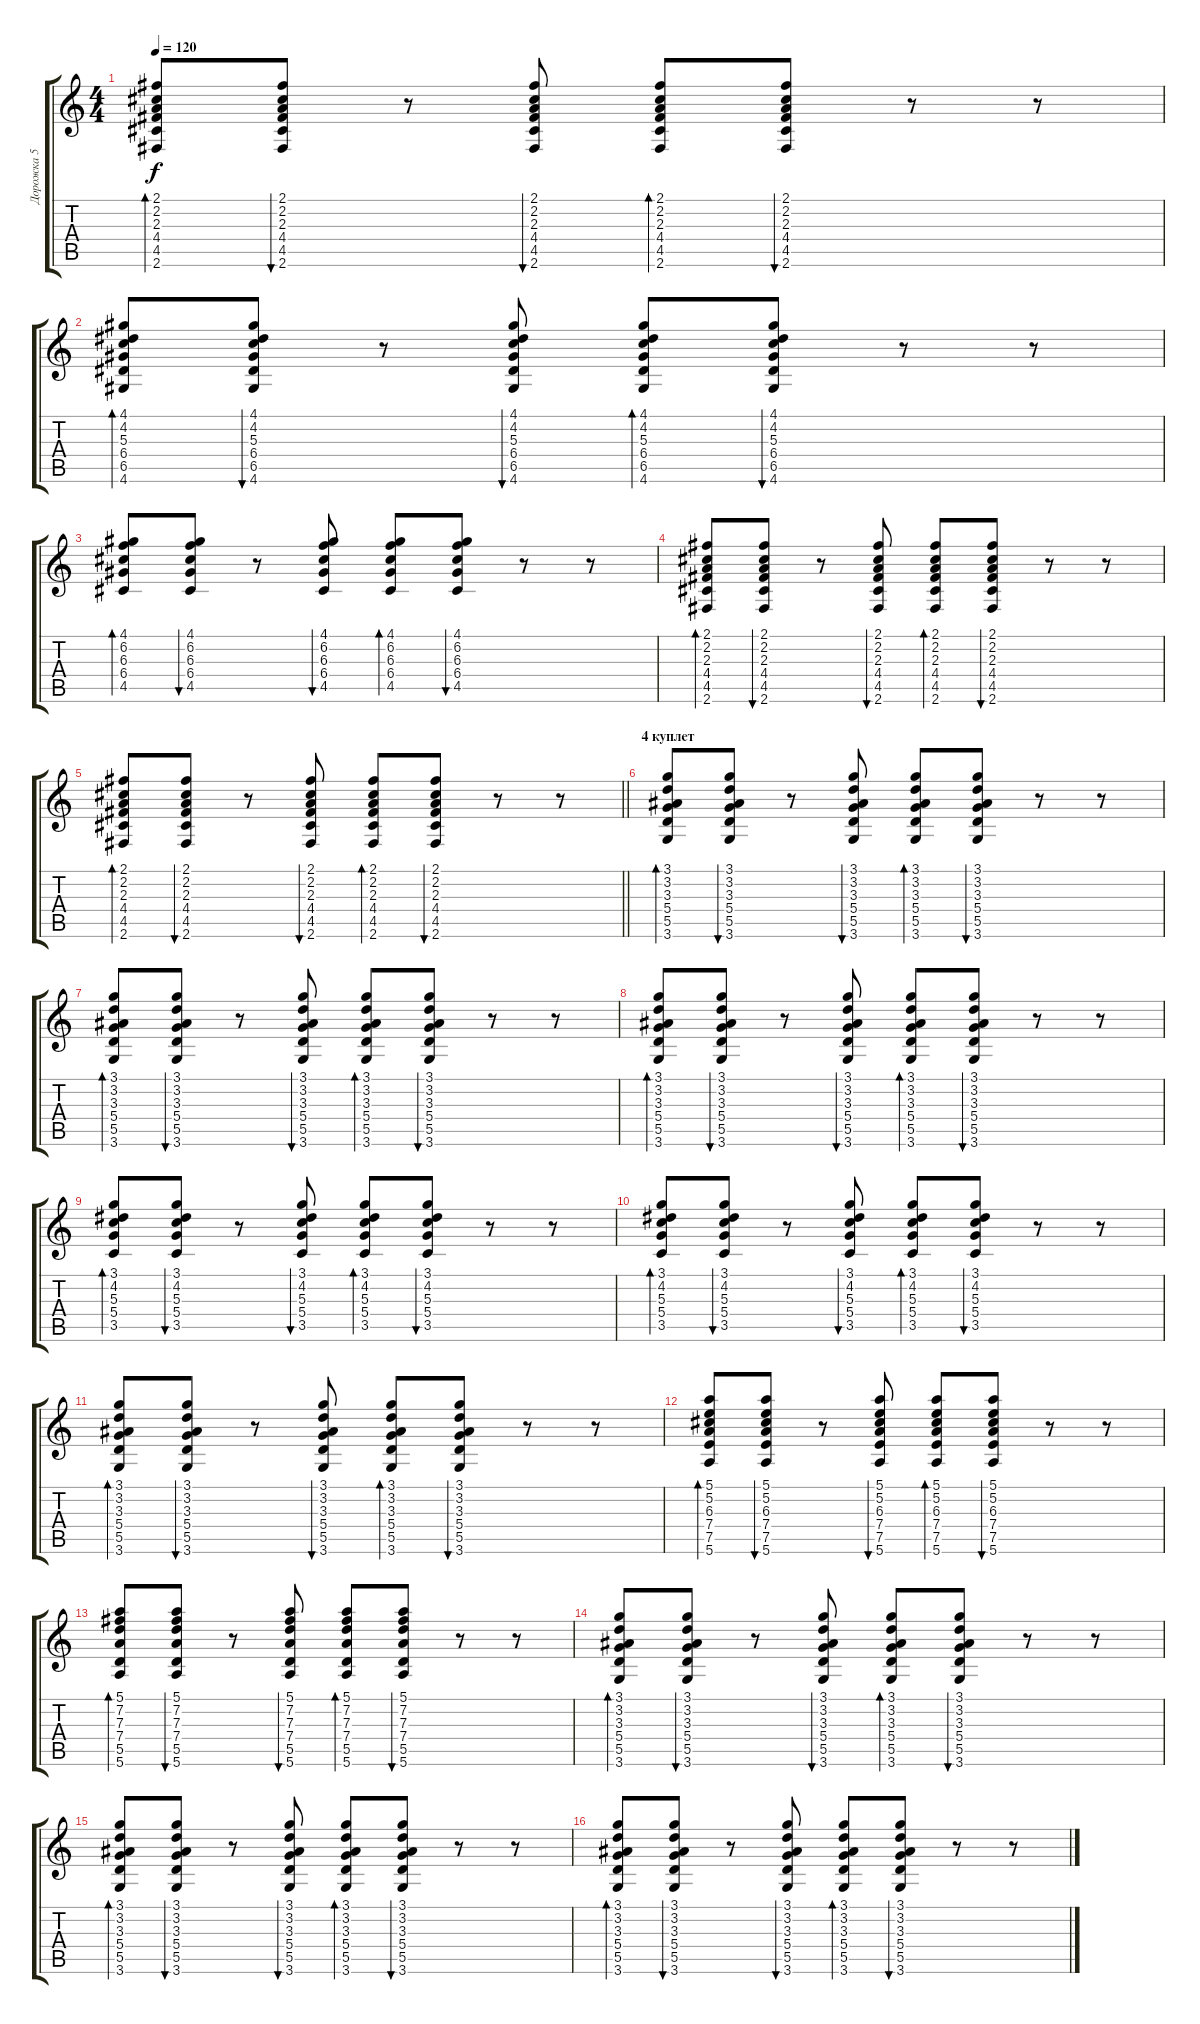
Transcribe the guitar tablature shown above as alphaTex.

\track ("Дорожка 5" "Дорожка 5") {instrument electricguitarclean}
\staff {score tabs}
\tuning (E4 B3 G3 D3 A2 E2) {hide}
\ts (4 4)
\tempo 120
\clef g2
\ks c
(2.1 2.2 2.3 4.4 4.5 2.6).8{bd 60 dy f} (2.1 2.2 2.3 4.4 4.5 2.6).8{bu 60} r.8 (2.1 2.2 2.3 4.4 4.5 2.6).8{bu 60} (2.1 2.2 2.3 4.4 4.5 2.6).8{bd 60} (2.1 2.2 2.3 4.4 4.5 2.6).8{bu 60} r.8 r.8 |
(4.1 4.2 5.3 6.4 6.5 4.6).8{bd 60} (4.1 4.2 5.3 6.4 6.5 4.6).8{bu 60} r.8 (4.1 4.2 5.3 6.4 6.5 4.6).8{bu 60} (4.1 4.2 5.3 6.4 6.5 4.6).8{bd 60} (4.1 4.2 5.3 6.4 6.5 4.6).8{bu 60} r.8 r.8 |
(4.1 6.2 6.3 6.4 4.5).8{bd 60} (4.1 6.2 6.3 6.4 4.5).8{bu 60} r.8 (4.1 6.2 6.3 6.4 4.5).8{bu 60} (4.1 6.2 6.3 6.4 4.5).8{bd 60} (4.1 6.2 6.3 6.4 4.5).8{bu 60} r.8 r.8 |
(2.1 2.2 2.3 4.4 4.5 2.6).8{bd 60} (2.1 2.2 2.3 4.4 4.5 2.6).8{bu 60} r.8 (2.1 2.2 2.3 4.4 4.5 2.6).8{bu 60} (2.1 2.2 2.3 4.4 4.5 2.6).8{bd 60} (2.1 2.2 2.3 4.4 4.5 2.6).8{bu 60} r.8 r.8 |
\barLineRight lightlight
(2.1 2.2 2.3 4.4 4.5 2.6).8{bd 60} (2.1 2.2 2.3 4.4 4.5 2.6).8{bu 60} r.8 (2.1 2.2 2.3 4.4 4.5 2.6).8{bu 60} (2.1 2.2 2.3 4.4 4.5 2.6).8{bd 60} (2.1 2.2 2.3 4.4 4.5 2.6).8{bu 60} r.8 r.8 |
\section ("" "4 куплет")
(3.1 3.2 3.3 5.4 5.5 3.6).8{bd 60} (3.1 3.2 3.3 5.4 5.5 3.6).8{bu 60} r.8 (3.1 3.2 3.3 5.4 5.5 3.6).8{bu 60} (3.1 3.2 3.3 5.4 5.5 3.6).8{bd 60} (3.1 3.2 3.3 5.4 5.5 3.6).8{bu 60} r.8 r.8 |
(3.1 3.2 3.3 5.4 5.5 3.6).8{bd 60} (3.1 3.2 3.3 5.4 5.5 3.6).8{bu 60} r.8 (3.1 3.2 3.3 5.4 5.5 3.6).8{bu 60} (3.1 3.2 3.3 5.4 5.5 3.6).8{bd 60} (3.1 3.2 3.3 5.4 5.5 3.6).8{bu 60} r.8 r.8 |
(3.1 3.2 3.3 5.4 5.5 3.6).8{bd 60} (3.1 3.2 3.3 5.4 5.5 3.6).8{bu 60} r.8 (3.1 3.2 3.3 5.4 5.5 3.6).8{bu 60} (3.1 3.2 3.3 5.4 5.5 3.6).8{bd 60} (3.1 3.2 3.3 5.4 5.5 3.6).8{bu 60} r.8 r.8 |
(3.1 4.2 5.3 5.4 3.5).8{bd 60} (3.1 4.2 5.3 5.4 3.5).8{bu 60} r.8 (3.1 4.2 5.3 5.4 3.5).8{bu 60} (3.1 4.2 5.3 5.4 3.5).8{bd 60} (3.1 4.2 5.3 5.4 3.5).8{bu 60} r.8 r.8 |
(3.1 4.2 5.3 5.4 3.5).8{bd 60} (3.1 4.2 5.3 5.4 3.5).8{bu 60} r.8 (3.1 4.2 5.3 5.4 3.5).8{bu 60} (3.1 4.2 5.3 5.4 3.5).8{bd 60} (3.1 4.2 5.3 5.4 3.5).8{bu 60} r.8 r.8 |
(3.1 3.2 3.3 5.4 5.5 3.6).8{bd 60} (3.1 3.2 3.3 5.4 5.5 3.6).8{bu 60} r.8 (3.1 3.2 3.3 5.4 5.5 3.6).8{bu 60} (3.1 3.2 3.3 5.4 5.5 3.6).8{bd 60} (3.1 3.2 3.3 5.4 5.5 3.6).8{bu 60} r.8 r.8 |
(5.1 5.2 6.3 7.4 7.5 5.6).8{bd 60} (5.1 5.2 6.3 7.4 7.5 5.6).8{bu 60} r.8 (5.1 5.2 6.3 7.4 7.5 5.6).8{bu 60} (5.1 5.2 6.3 7.4 7.5 5.6).8{bd 60} (5.1 5.2 6.3 7.4 7.5 5.6).8{bu 60} r.8 r.8 |
(5.1 7.2 7.3 7.4 5.5 5.6).8{bd 60} (5.1 7.2 7.3 7.4 5.5 5.6).8{bu 60} r.8 (5.1 7.2 7.3 7.4 5.5 5.6).8{bu 60} (5.1 7.2 7.3 7.4 5.5 5.6).8{bd 60} (5.1 7.2 7.3 7.4 5.5 5.6).8{bu 60} r.8 r.8 |
(3.1 3.2 3.3 5.4 5.5 3.6).8{bd 60} (3.1 3.2 3.3 5.4 5.5 3.6).8{bu 60} r.8 (3.1 3.2 3.3 5.4 5.5 3.6).8{bu 60} (3.1 3.2 3.3 5.4 5.5 3.6).8{bd 60} (3.1 3.2 3.3 5.4 5.5 3.6).8{bu 60} r.8 r.8 |
(3.1 3.2 3.3 5.4 5.5 3.6).8{bd 60} (3.1 3.2 3.3 5.4 5.5 3.6).8{bu 60} r.8 (3.1 3.2 3.3 5.4 5.5 3.6).8{bu 60} (3.1 3.2 3.3 5.4 5.5 3.6).8{bd 60} (3.1 3.2 3.3 5.4 5.5 3.6).8{bu 60} r.8 r.8 |
(3.1 3.2 3.3 5.4 5.5 3.6).8{bd 60} (3.1 3.2 3.3 5.4 5.5 3.6).8{bu 60} r.8 (3.1 3.2 3.3 5.4 5.5 3.6).8{bu 60} (3.1 3.2 3.3 5.4 5.5 3.6).8{bd 60} (3.1 3.2 3.3 5.4 5.5 3.6).8{bu 60} r.8 r.8
